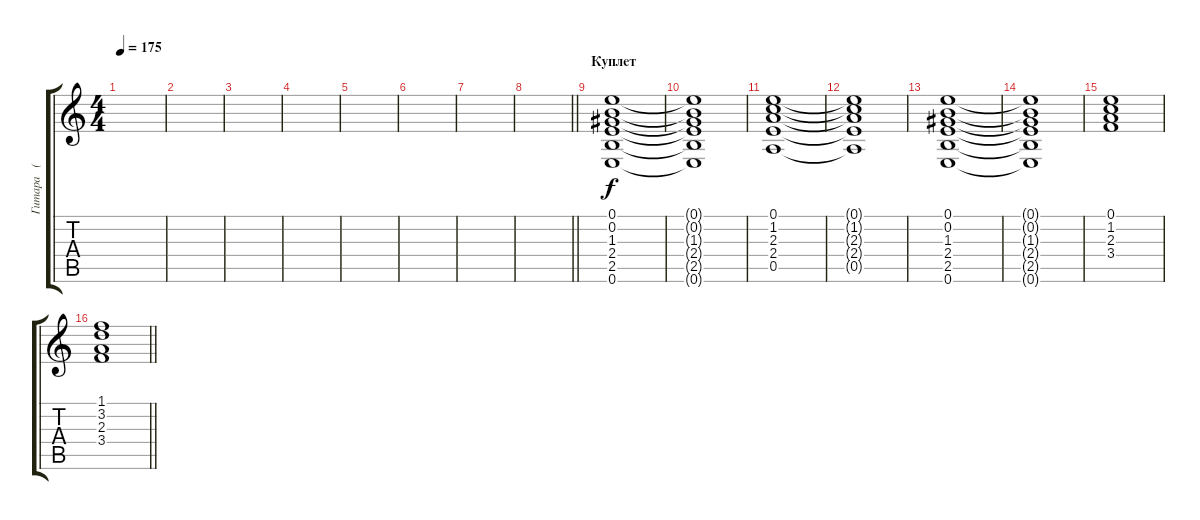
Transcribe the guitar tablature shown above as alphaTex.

\track ("Гитара   ( Электро ) Чистый Звук" "Гитара   (") {instrument electricguitarclean}
\staff {score tabs}
\tuning (E4 B3 G3 D3 A2 E2) {hide}
\ts (4 4)
\section ("" "")
\tempo 175
\clef g2
\ks c
|
|
|
|
|
|
|
\barLineRight lightlight
|
\section ("" "Куплет")
(0.1 0.2 1.3 2.4 2.5 0.6).1 |
(0.1{t} 0.2{t} 1.3{t} 2.4{t} 2.5{t} 0.6{t}).1 |
(0.1 1.2 2.3 2.4 0.5).1 |
(0.1{t} 1.2{t} 2.3{t} 2.4{t} 0.5{t}).1 |
(0.1 0.2 1.3 2.4 2.5 0.6).1 |
(0.1{t} 0.2{t} 1.3{t} 2.4{t} 2.5{t} 0.6{t}).1 |
(0.1 1.2 2.3 3.4).1 |
\barLineRight lightlight
(1.1 3.2 2.3 3.4).1
